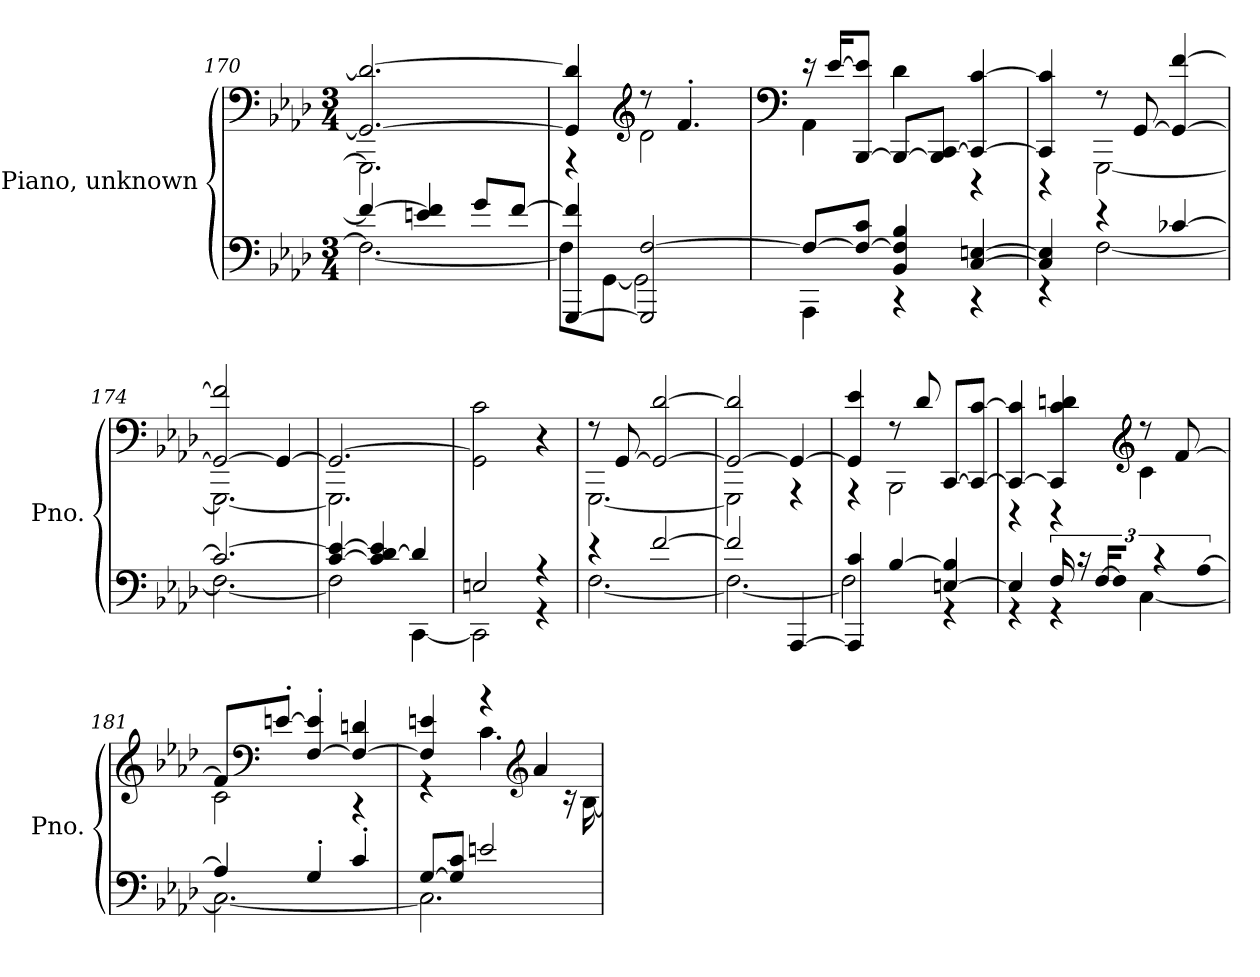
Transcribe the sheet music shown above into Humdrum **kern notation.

**kern	**kern
*part1	*part1
*staff2	*staff1
*I"Piano, unknown	*
*I'Pno.	*
*clefF4	*clefF4
*k[b-e-a-d-]	*k[b-e-a-d-]
*M3/4	*M3/4
=170	=170
*^	*^
4f/_	2.F\_	2.GG/_ 2.d-/_	2.GGG\]
4en/ 4f/]	.	.	.
8g/L	.	.	.
[8f/J	.	.	.
=171	=171	=171	=171
[4GGG/ 4f/]	8F\L]	4GG/] 4d-/]	4r
.	[8GG\J	.	.
*	*	*clefG2	*
2GGG/] [2F/	2GG\]	8r	2d-\
.	.	4.f'/	.
!!LO:LB:g=z	!!
=172	=172	=172	=172
*	*	*clefF4	*
8F/L_	4AAA-\	16r	4AA-\
.	.	[16e-/KL	.
8F/_ 8c/J	.	[8BBB-/ 8e-/]J	.
4BB-/ 4F/] 4B-/	4r	8BBB-/L_	4d-\
.	.	8BBB-/] [8CC/J	.
[4C/ [4En/	4r	4CC/_ [4c/	4r
=173	=173	=173	=173
4C/] 4E/]	4r	4CC/] 4c/]	4r
4r	[2F\	8r	[2GGG\
.	.	[8GG/	.
[4c-X/	.	4GG/_ [4f/	.
=174	=174	=174	=174
2.c-/_	2.F\_	2GG/_ 2f/]	2.GGG\_
.	.	4GG/_	.
=175	=175	=175	=175
4c-/_ [4e-/	2F\]	2.GG/_	2.GGG\]
4c-/] [4d-/ 4e-/]	.	.	.
4d-/]	[4CC\	.	.
*	*	*v	*v
=176	=176	=176
2En/	2CC\]	2GG\] 2c\
4r	4r	4r
=177	=177	=177
*	*	*^
4r	[2.F\	8r	[2.GGG\
.	.	[8GG/	.
[2f/	.	2GG/_ [2d-/	.
=178	=178	=178	=178
2f/]	2.F\_	2GG/_ 2d-/]	2GGG\]
[4AAA-/	.	4GG/_	4r
!!LO:LB:g=z	!!
=179	=179	=179	=179
4AAA-/] 4c/	2F\]	4GG/] 4e-/	4r
[4B-/	.	8r	2BBB-\
.	.	8d-/	.
[4En/ 4B-/]	4r	[8CC/L	.
.	.	8CC/_ [8c/J	.
=180	=180	=180	=180
4E/]	4r	4CC/_ 4c/]	4r
24F/	4r	4CC/] 4c/ 4dn/	4r
24r	.	.	.
[24F/KL	.	.	.
8F/J]	.	.	.
*	*	*clefG2	*
8r	[4C\	8r	4c\
[8A-/	.	[8f/	.
=181	=181	=181	=181
4A-/]	2.C\_	8f/L]	2c\
*	*	*clefF4	*
.	.	[8en'/J	.
4G'/	.	[4F/' 4e/]'	.
4c'/	.	4F/_ 4dn/	4r
=182	=182	=182	=182
[8G/L	2.C\]	4F/] 4en/	4r
8G/] 8c/J	.	.	.
2en/	.	4r	4.c\
*	*	*clefG2	*
.	.	4a-/	.
.	.	.	16r
.	.	.	[16B-\
*v	*v	*	*
*	*v	*v
=	=
*-	*-
